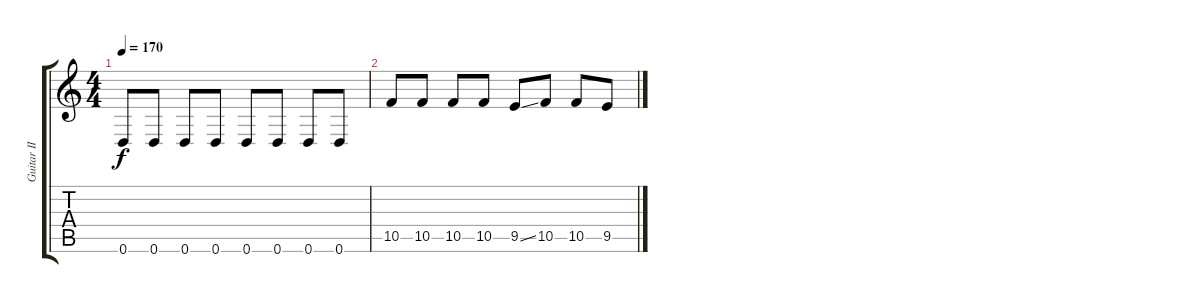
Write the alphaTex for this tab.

\track ("Guitar II" "Guitar II") {instrument distortionguitar}
\staff {score tabs}
\tuning (D4 A3 F3 C3 G2 D2) {hide}
\ts (4 4)
\tempo 170
\clef g2
\ks c
0.6.8{dy f} 0.6.8 0.6.8 0.6.8 0.6.8 0.6.8 0.6.8 0.6.8 |
10.5.8 10.5.8 10.5.8 10.5.8 9.5{ss}.8 10.5.8 10.5.8 9.5.8
